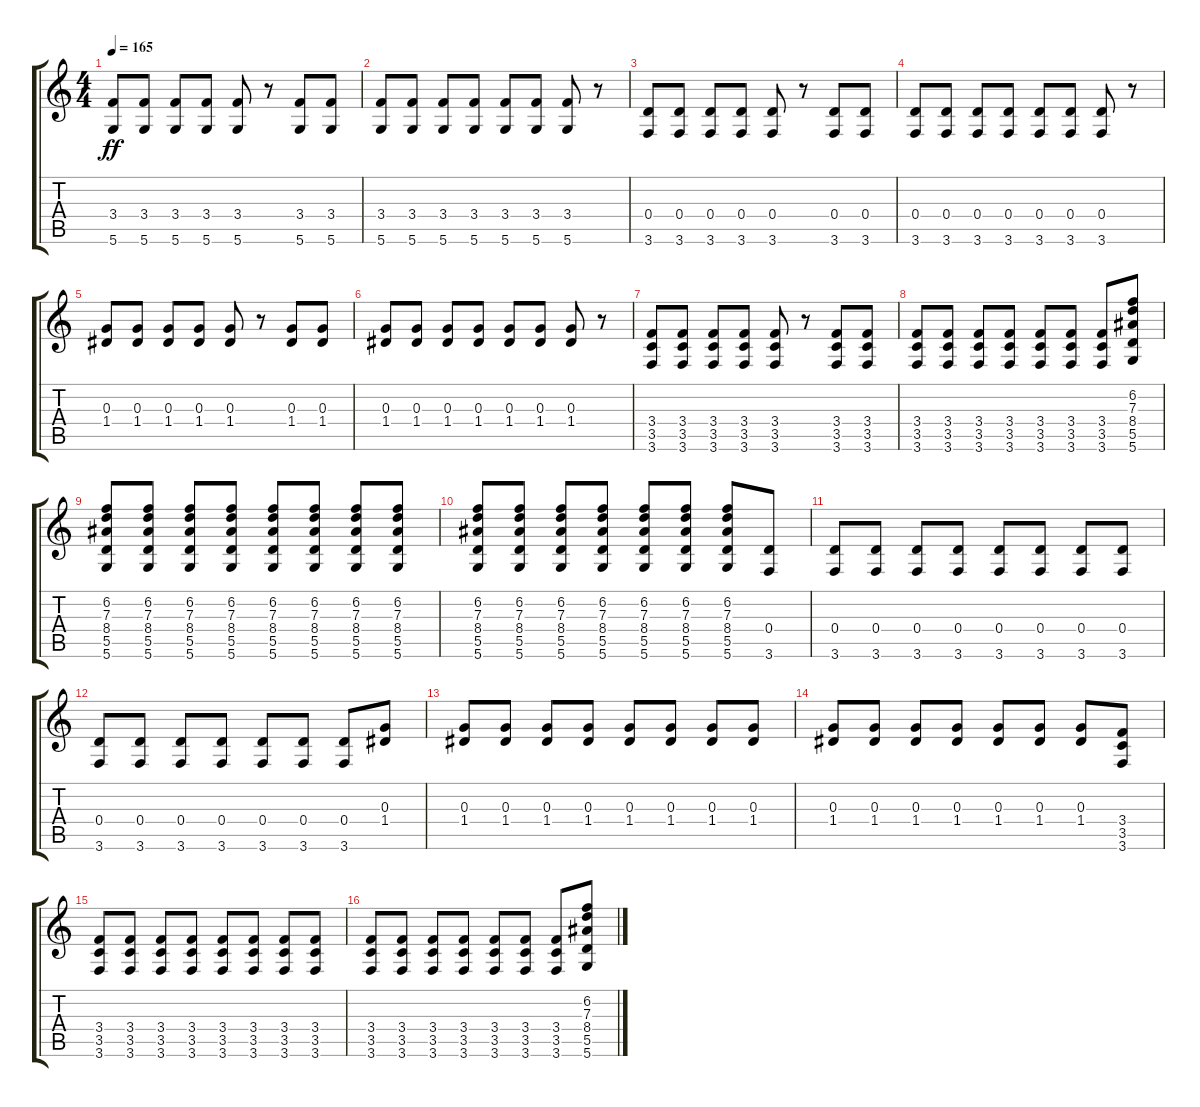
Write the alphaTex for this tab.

\track "" {instrument overdrivenguitar}
\staff {score tabs}
\tuning (E4 B3 G3 D3 A2 D2) {hide}
\ts (4 4)
\tempo 165
\clef g2
\ks c
(3.4 5.6).8{dy ff} (3.4 5.6).8 (3.4 5.6).8 (3.4 5.6).8 (3.4 5.6).8 r.8 (3.4 5.6).8 (3.4 5.6).8 |
(3.4 5.6).8 (3.4 5.6).8 (3.4 5.6).8 (3.4 5.6).8 (3.4 5.6).8 (3.4 5.6).8 (3.4 5.6).8 r.8 |
(0.4 3.6).8 (0.4 3.6).8 (0.4 3.6).8 (0.4 3.6).8 (0.4 3.6).8 r.8 (0.4 3.6).8 (0.4 3.6).8 |
(0.4 3.6).8 (0.4 3.6).8 (0.4 3.6).8 (0.4 3.6).8 (0.4 3.6).8 (0.4 3.6).8 (0.4 3.6).8 r.8 |
(0.3 1.4).8 (0.3 1.4).8 (0.3 1.4).8 (0.3 1.4).8 (0.3 1.4).8 r.8 (0.3 1.4).8 (0.3 1.4).8 |
(0.3 1.4).8 (0.3 1.4).8 (0.3 1.4).8 (0.3 1.4).8 (0.3 1.4).8 (0.3 1.4).8 (0.3 1.4).8 r.8 |
(3.4 3.5 3.6).8 (3.4 3.5 3.6).8 (3.4 3.5 3.6).8 (3.4 3.5 3.6).8 (3.4 3.5 3.6).8 r.8 (3.4 3.5 3.6).8 (3.4 3.5 3.6).8 |
(3.4 3.5 3.6).8 (3.4 3.5 3.6).8 (3.4 3.5 3.6).8 (3.4 3.5 3.6).8 (3.4 3.5 3.6).8 (3.4 3.5 3.6).8 (3.4 3.5 3.6).8 (6.2 7.3 8.4 5.5 5.6).8 |
(6.2 7.3 8.4 5.5 5.6).8 (6.2 7.3 8.4 5.5 5.6).8 (6.2 7.3 8.4 5.5 5.6).8 (6.2 7.3 8.4 5.5 5.6).8 (6.2 7.3 8.4 5.5 5.6).8 (6.2 7.3 8.4 5.5 5.6).8 (6.2 7.3 8.4 5.5 5.6).8 (6.2 7.3 8.4 5.5 5.6).8 |
(6.2 7.3 8.4 5.5 5.6).8 (6.2 7.3 8.4 5.5 5.6).8 (6.2 7.3 8.4 5.5 5.6).8 (6.2 7.3 8.4 5.5 5.6).8 (6.2 7.3 8.4 5.5 5.6).8 (6.2 7.3 8.4 5.5 5.6).8 (6.2 7.3 8.4 5.5 5.6).8 (0.4 3.6).8 |
(0.4 3.6).8 (0.4 3.6).8 (0.4 3.6).8 (0.4 3.6).8 (0.4 3.6).8 (0.4 3.6).8 (0.4 3.6).8 (0.4 3.6).8 |
(0.4 3.6).8 (0.4 3.6).8 (0.4 3.6).8 (0.4 3.6).8 (0.4 3.6).8 (0.4 3.6).8 (0.4 3.6).8 (0.3 1.4).8 |
(0.3 1.4).8 (0.3 1.4).8 (0.3 1.4).8 (0.3 1.4).8 (0.3 1.4).8 (0.3 1.4).8 (0.3 1.4).8 (0.3 1.4).8 |
(0.3 1.4).8 (0.3 1.4).8 (0.3 1.4).8 (0.3 1.4).8 (0.3 1.4).8 (0.3 1.4).8 (0.3 1.4).8 (3.4 3.5 3.6).8 |
(3.4 3.5 3.6).8 (3.4 3.5 3.6).8 (3.4 3.5 3.6).8 (3.4 3.5 3.6).8 (3.4 3.5 3.6).8 (3.4 3.5 3.6).8 (3.4 3.5 3.6).8 (3.4 3.5 3.6).8 |
(3.4 3.5 3.6).8 (3.4 3.5 3.6).8 (3.4 3.5 3.6).8 (3.4 3.5 3.6).8 (3.4 3.5 3.6).8 (3.4 3.5 3.6).8 (3.4 3.5 3.6).8 (6.2 7.3 8.4 5.5 5.6).8
